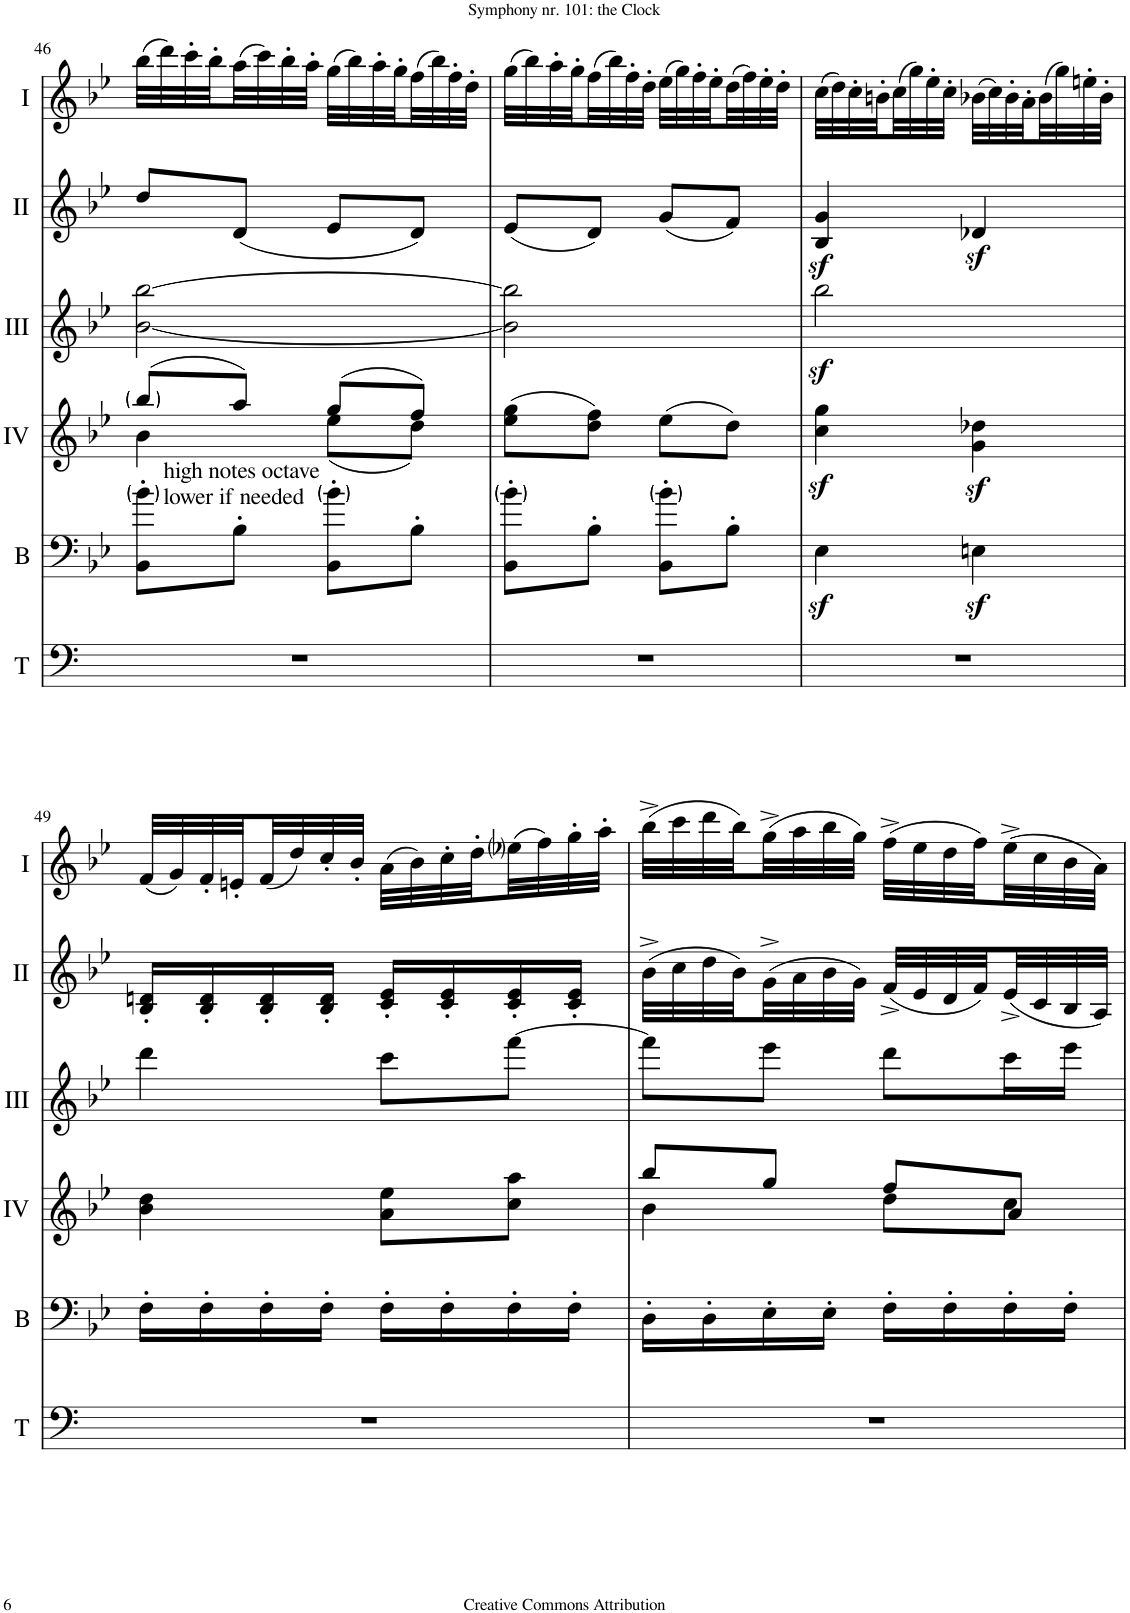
**kern	**kern	**kern	**kern	**kern	**kern
*part6	*part5	*part4	*part3	*part2	*part1
*staff6	*staff5	*staff4	*staff3	*staff2	*staff1
*I"Timpani (D, G)	*I"Bass	*I"Acc. 4	*I"Acc. 3	*I"Acc. 2	*I"Acc. 1
*I'T	*I'B	*	*	*	*
!!LO:PB:g=z
*clefF4	*clefF4	*clefG2	*clefG2	*clefG2	*clefG2
*	*Trd7c12	*Trd7c12	*Trd7c12	*	*
*k[]	*k[b-e-]	*k[b-e-]	*k[b-e-]	*k[b-e-]	*k[b-e-]
*M2/4	*M2/4	*M2/4	*M2/4	*M2/4	*M2/4
=46	=46	=46	=46	=46	=46
*	*	*^	*	*	*
!	!LO:TX:a:t=high notes octave	!	!	!	!	!
!	!LO:TX:a:t=lower if needed	!	!	!	!	!
2r	8BB-\' 8b-\'L	(8bbb-/L	4bb-\	[2b-\ [2bb-\	8dd/L	(32bb-\LLL
.	.	.	.	.	.	32ddd\)
.	.	.	.	.	.	32ccc'\
.	.	.	.	.	.	32bb-'\
.	8B-'\J	8aaa/J)	.	.	(8d/J	(32aa\
.	.	.	.	.	.	32ccc\)
.	.	.	.	.	.	32bb-'\
.	.	.	.	.	.	32aa'\JJJ
.	8BB-\' 8b-\'L	(8ggg/L	(8eee-\L	.	8e-/L	(32gg\LLL
.	.	.	.	.	.	32bb-\)
.	.	.	.	.	.	32aa'\
.	.	.	.	.	.	32gg'\
.	8B-'\J	8fff/J)	8ddd\J)	.	8d/J)	(32ff\
.	.	.	.	.	.	32bb-\)
.	.	.	.	.	.	32ff'\
.	.	.	.	.	.	32dd'\JJJ
*	*	*v	*v	*	*	*
=47	=47	=47	=47	=47	=47
2r	8BB-\' 8b-\'L	(8eee-\ 8ggg\L	2b-\] 2bb-\]	(8e-/L	(32gg\LLL
.	.	.	.	.	32bb-\)
.	.	.	.	.	32aa'\
.	.	.	.	.	32gg'\
.	8B-'\J	8ddd\ 8fff\J)	.	8d/J)	(32ff\
.	.	.	.	.	32bb-\)
.	.	.	.	.	32ff'\
.	.	.	.	.	32dd'\JJJ
.	8BB-\' 8b-\'L	(8eee-\L	.	(8g/L	(32ee-\LLL
.	.	.	.	.	32gg\)
.	.	.	.	.	32ff'\
.	.	.	.	.	32ee-'\
.	8B-'\J	8ddd\J)	.	8f/J)	(32dd\
.	.	.	.	.	32ff\)
.	.	.	.	.	32ee-'\
.	.	.	.	.	32dd'\JJJ
=48	=48	=48	=48	=48	=48
2r	4E-z<\	4ccc\z< 4ggg\z<	2bb-z<\	4B-/z< 4g/z<	(32cc\LLL
.	.	.	.	.	32dd\)
.	.	.	.	.	32cc'\
.	.	.	.	.	32bn'\
.	.	.	.	.	(32cc\
.	.	.	.	.	32gg\)
.	.	.	.	.	32ee-'\
.	.	.	.	.	32cc'\JJJ
.	4Enz<\	4gg\z< 4ddd-X\z<	.	4d-Xz</	(32b-X\LLL
.	.	.	.	.	32cc\)
.	.	.	.	.	32b-'\
.	.	.	.	.	32a'\
.	.	.	.	.	(32b-\
.	.	.	.	.	32gg\)
.	.	.	.	.	32een'\
.	.	.	.	.	32b-'\JJJ
!!LO:LB:g=z
=49	=49	=49	=49	=49	=49
2r	16F'\LL	4bb-\ 4ddd\	4ddd\	16B-/' 16dn/'LL	(32f/LLL
.	.	.	.	.	32g/)
.	16F'\	.	.	16B-/' 16d/'	32f'/
.	.	.	.	.	32en'/
.	16F'\	.	.	16B-/' 16d/'	(32f/
.	.	.	.	.	32dd/)
.	16F'\JJ	.	.	16B-/' 16d/'JJ	32cc'/
.	.	.	.	.	32b-'/JJJ
.	16F'\LL	8aa\ 8eee-\L	8ccc\L	16c/' 16e-/'LL	(32a\LLL
.	.	.	.	.	32b-\)
.	16F'\	.	.	16c/' 16e-/'	32cc'\
.	.	.	.	.	32dd'\
.	16F'\	8ccc\ 8aaa\J	[8fff\J	16c/' 16e-/'	(32ee-i\
.	.	.	.	.	32ff\)
.	16F'\JJ	.	.	16c/' 16e-/'JJ	32gg'\
.	.	.	.	.	32aa'\JJJ
=50	=50	=50	=50	=50	=50
*	*	*^	*	*	*
2r	16D'\LL	8bbb-/L	4bb-\	8fff\L]	(32b-^\LLL	(32bb-^\LLL
.	.	.	.	.	32cc\	32ccc\
.	16D'\	.	.	.	32dd\	32ddd\
.	.	.	.	.	32b-\)	32bb-\)
.	16E-'\	8ggg/J	.	8eee-\J	(32g^\	(32gg^\
.	.	.	.	.	32a\	32aa\
.	16E-'\JJ	.	.	.	32b-\	32bb-\
.	.	.	.	.	32g\JJJ)	32gg\JJJ)
.	16F'\LL	8fff/L	8ddd\L	8ddd\L	(32f^/LLL	(32ff^\LLL
.	.	.	.	.	32e-/	32ee-\
.	16F'\	.	.	.	32d/	32dd\
.	.	.	.	.	32f/)	32ff\)
.	16F'\	8aa/J	8ccc\J	16ccc\L	(32e-^/	(32ee-^\
.	.	.	.	.	32c/	32cc\
.	16F'\JJ	.	.	16eee-\JJ	32B-/	32b-\
.	.	.	.	.	32A/JJJ)	32a\JJJ)
*	*	*v	*v	*	*	*
=	=	=	=	=	=
*-	*-	*-	*-	*-	*-
